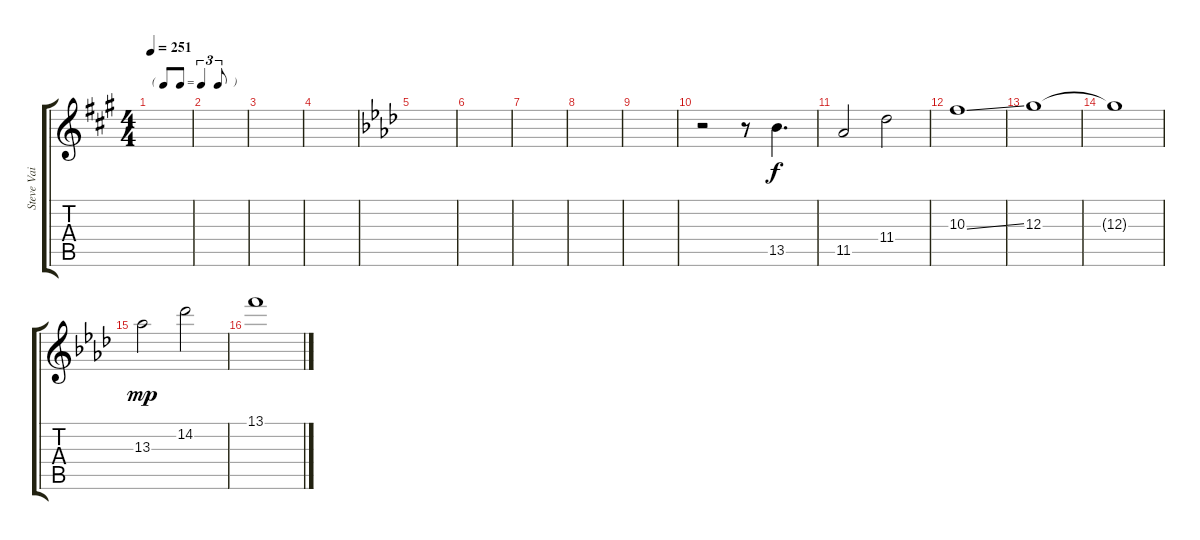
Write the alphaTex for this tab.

\track ("Steve Vai Overdubs" "Steve Vai ") {instrument distortionguitar}
\staff {score tabs}
\tuning (E4 B3 G3 D3 A2 E2) {hide}
\ts (4 4)
\tf triplet8th
\tempo 251
\clef g2
\ks f#minor
|
|
|
|
\ks fminor
|
|
|
|
|
r.2 r.8 13.5.4{d} |
11.5.2 11.4.2 |
10.3{ss}.1 |
12.3.1 |
12.3{t}.1{dy f} |
13.3.2{dy mp} 14.2.2 |
13.1{ss}.1
